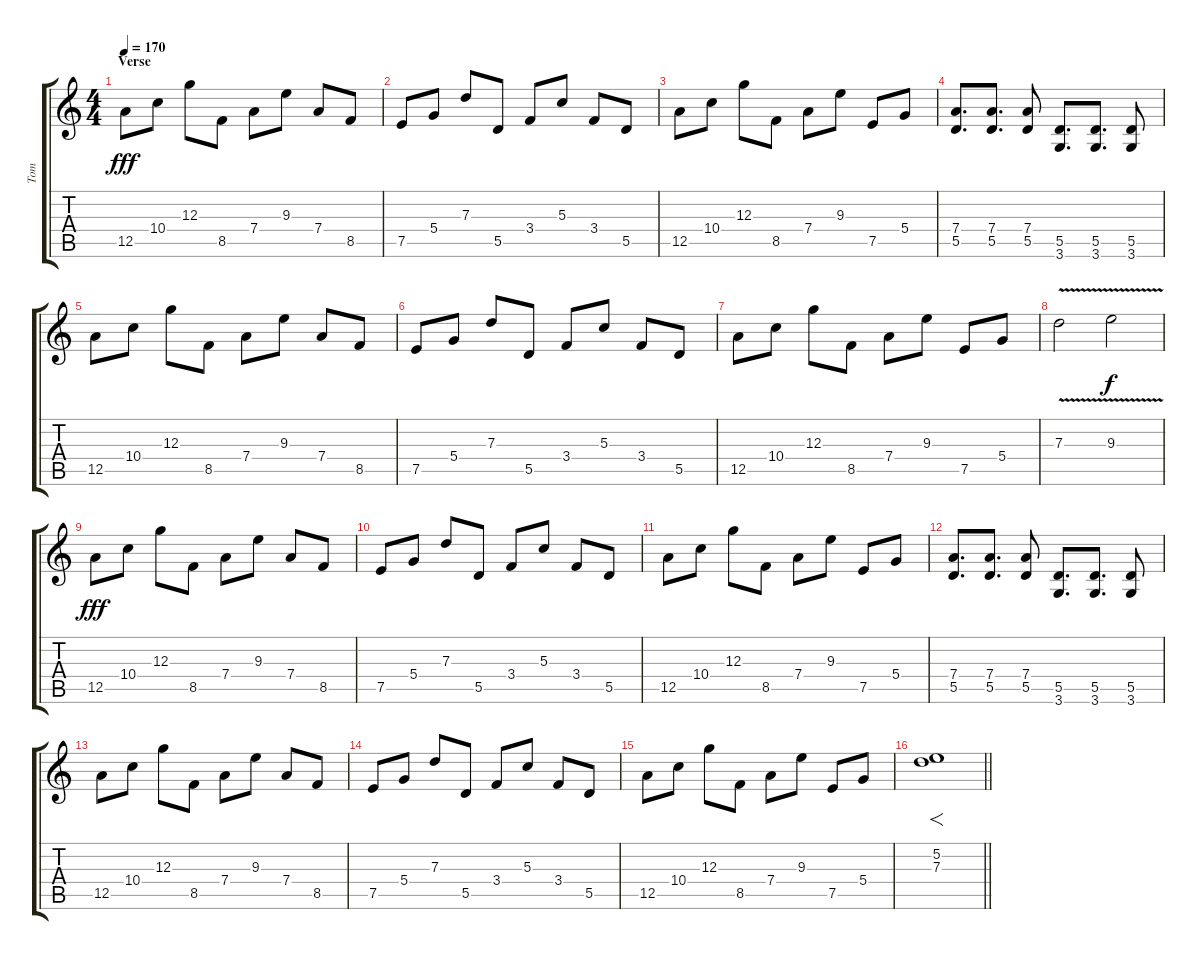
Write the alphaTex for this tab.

\track ("Tom" "Tom") {instrument electricguitarjazz}
\staff {score tabs}
\tuning (E4 B3 G3 D3 A2 E2) {hide}
\ts (4 4)
\section ("" "Verse")
\tempo 170
\clef g2
\ks c
12.5.8{dy fff} 10.4.8 12.3.8 8.5.8 7.4.8 9.3.8 7.4.8 8.5.8 |
7.5.8 5.4.8 7.3.8 5.5.8 3.4.8 5.3.8 3.4.8 5.5.8 |
12.5.8 10.4.8 12.3.8 8.5.8 7.4.8 9.3.8 7.5.8 5.4.8 |
(7.4 5.5).8{d} (7.4 5.5).8{d} (7.4 5.5).8 (5.5 3.6).8{d} (5.5 3.6).8{d} (5.5 3.6).8 |
12.5.8 10.4.8 12.3.8 8.5.8 7.4.8 9.3.8 7.4.8 8.5.8 |
7.5.8 5.4.8 7.3.8 5.5.8 3.4.8 5.3.8 3.4.8 5.5.8 |
12.5.8 10.4.8 12.3.8 8.5.8 7.4.8 9.3.8 7.5.8 5.4.8 |
7.3{v}.2 9.3{v}.2{dy f} |
12.5.8{dy fff} 10.4.8 12.3.8 8.5.8 7.4.8 9.3.8 7.4.8 8.5.8 |
7.5.8 5.4.8 7.3.8 5.5.8 3.4.8 5.3.8 3.4.8 5.5.8 |
12.5.8 10.4.8 12.3.8 8.5.8 7.4.8 9.3.8 7.5.8 5.4.8 |
(7.4 5.5).8{d} (7.4 5.5).8{d} (7.4 5.5).8 (5.5 3.6).8{d} (5.5 3.6).8{d} (5.5 3.6).8 |
12.5.8 10.4.8 12.3.8 8.5.8 7.4.8 9.3.8 7.4.8 8.5.8 |
7.5.8 5.4.8 7.3.8 5.5.8 3.4.8 5.3.8 3.4.8 5.5.8 |
12.5.8 10.4.8 12.3.8 8.5.8 7.4.8 9.3.8 7.5.8 5.4.8 |
\barLineRight lightlight
(5.2 7.3).1{f}
